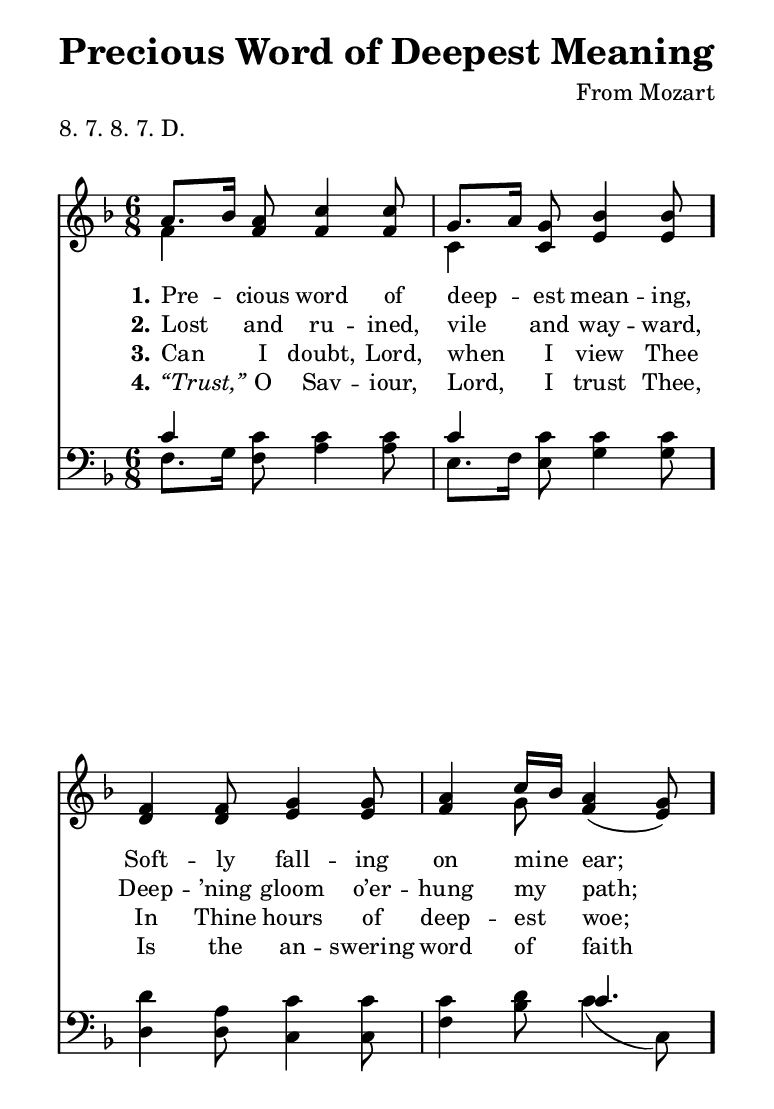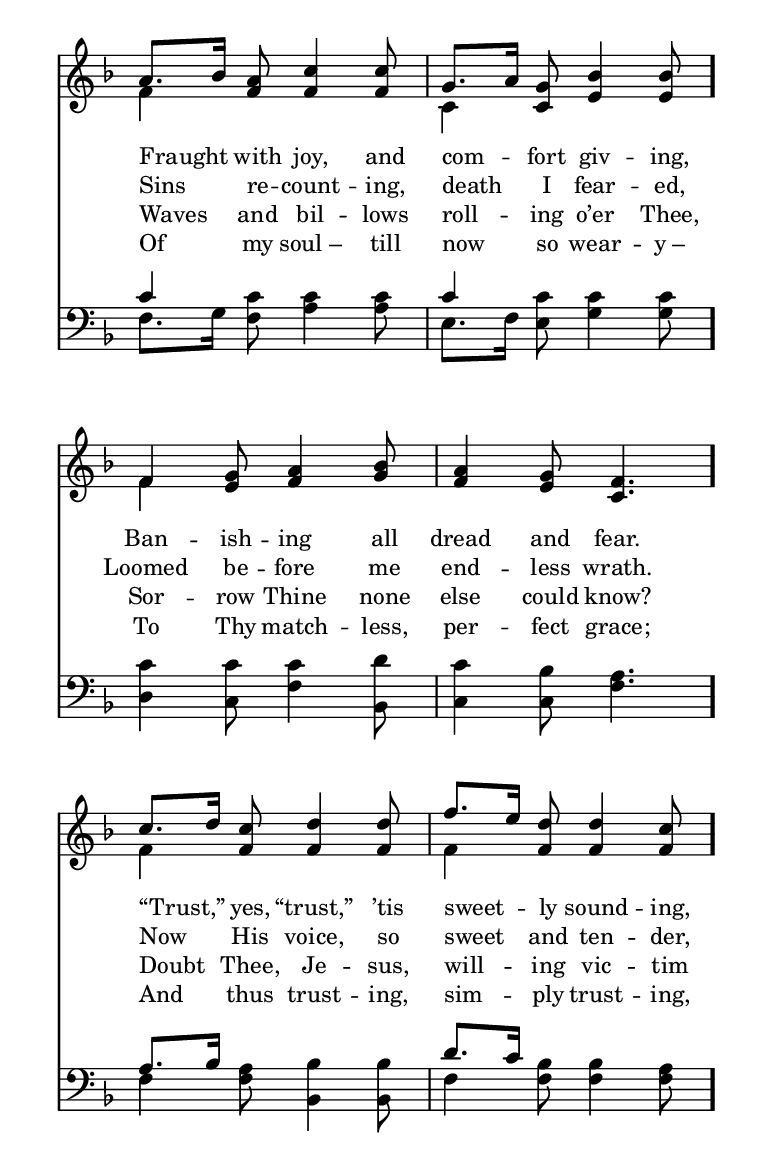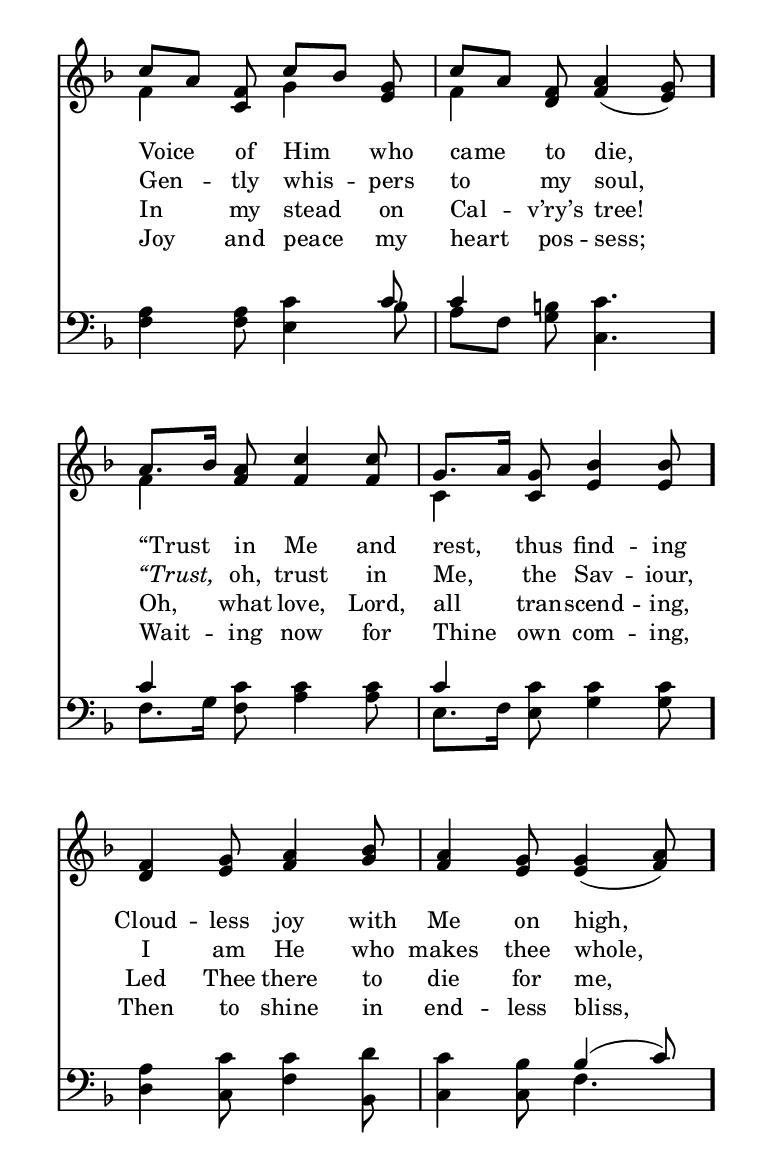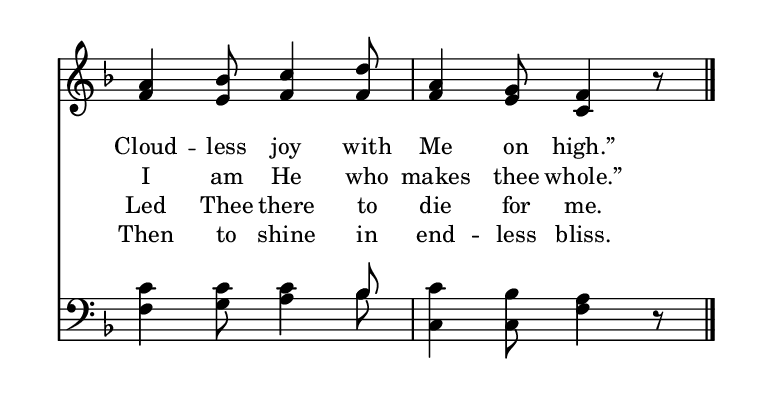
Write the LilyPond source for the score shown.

\include "common/global.ily"
\paper {
  \include "common/paper.ily"
  ragged-last-bottom = ##t
  page-count = #(cond (is-eogsized 2) (#t #f))
  system-count = #(cond (is-eogsized 6) (#t #f))
}

\header{
  hymnnumber = "260"
  title = "Precious Word of Deepest Meaning"
  tunename = ""
  meter = "8. 7. 8. 7. D."
  poet = ""
  composer = "From Mozart"
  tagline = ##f
}

global = {
  \include "common/overrides.ily"
  \override Staff.TimeSignature.style = #'numbered
  \time 6/8
  \override Score.MetronomeMark.transparent = ##t % hide all fermata changes too
  \tempo 4=80
  \key f \major
  \autoBeamOff
}

notesSoprano = {
\global
\relative c'' {

  a8.[ bes16] a8 c4 c8 | g8.[ a16] g8 bes4 bes8 |
  f4 f8 g4 g8 | a4 c16[ bes] a4( g8) |
  a8.[ bes16] a8 c4 c8 | g8.[ a16] g8 bes4 bes8 |
  f4 g8 a4 bes8 | a4 g8 f4.

  c'8.[ d16] c8 d4 d8 | f8.[ e16] d8 d4 c8 |
  c8[ a] f c'[ bes] g | c[ a] f a4( g8) |
  a8.[ bes16] a8 c4 c8 | g8.[ a16] g8 bes4 bes8 |
  f4 g8 a4 bes8 | a4 g8 g4( a8) |
  a4 bes8 c4 d8 | a4 g8 f4 r8 |

  \bar "|."

}
}

notesAlto = {
\global
\relative e' {

  f4 f8 f4 f8 | c4 c8 e4 e8 |
  d4 d8 e4 e8 | f4 g8 f4( e8) |
  f4 f8 f4 f8 | c4 c8 e4 e8 |
  f4 e8 f4 g8 | f4 e8 c4. |

  f4 f8 f4 f8 | f4 f8 f4 f8 |
  f4 c8 g'4 e8 | f4 d8 f4( e8) |
  f4 f8 f4 f8 | c4 c8 e4 e8 |
  d4 e8 f4 g8 | f4 e8 e4( f8) |
  f4 e8 f4 f8 | f4 e8 c4 r8 |

}
}

notesTenor = {
\global
\relative a {

  c4 c8 c4 c8 | c4 c8 c4 c8 |
  d4 a8 c4 c8 | c4 d8 c4. |
  c4 c8 c4 c8 | c4 c8 c4 c8 |
  c4 c8 c4 d8 | c4 bes8 a4. |
  a8.[ bes16] a8 bes4 bes8 | d8.[ c16] bes8 bes4 a8 |
  a4 a8 c4 c8 | c4 b8 c4. |
  c4 c8 c4 c8 | c4 c8 c4 c8 |
  a4 c8 c4 d8 | c4 bes8 bes4( c8) |
  c4 c8 c4 bes8 | c4 bes8 a4 r8 |

}
}

notesBass = {
\global
\relative f {

  f8.[ g16] f8 a4 a8 | e8.[ f16] e8 g4 g8 |
  d4 d8 c4 c8 | f4 bes8 c4( c,8) |
  f8.[ g16] f8 a4 a8 | e8.[ f16] e8 g4 g8 |
  d4 c8 f4 bes,8 | c4 c8 f4. |
  f4 f8 bes,4 bes8 | f'4 f8 f4 f8 |
  f4 f8 e4 bes'8 | a8[ f] g c,4. |
  f8.[ g16] f8 a4 a8 | e8.[ f16] e8 g4 g8 |
  d4 c8 f4 bes,8 | c4 c8 f4. |
  f4 g8 a4 bes8 | c,4 c8 f4 r8 |

}
}

wordsA = \lyricmode {
\set stanza = "1."

Pre -- cious word of deep -- est mean -- ing, \bar "."
Soft -- ly fall -- ing on mine ear; \bar "."
Fraught with joy, and com -- fort giv -- ing, \bar "."
Ban -- ish -- ing all dread and fear. \bar "."
“Trust,” yes, “trust,” ’tis sweet -- ly sound -- ing, \bar "."
Voice of Him who came to die, \bar "."
“Trust in Me and rest, thus find -- ing \bar "."
Cloud -- less joy with Me on high, \bar "."
Cloud -- less joy with Me on high.” \bar "."

}

wordsB = \lyricmode {
\set stanza = "2."

Lost and ru -- ined, vile and way -- ward,
Deep -- ’ning gloom o’er -- hung my path;
Sins re -- count -- ing, death I fear -- ed,
Loomed be -- fore me end -- less wrath.
Now His voice, so sweet and ten -- der,
Gen -- tly whis -- pers to my soul,
\italicsOn “Trust, \italicsOff oh, trust in Me, the Sav -- iour,
I am He who makes thee whole,
I am He who makes thee whole.”

}

wordsC = \lyricmode {
\set stanza = "3."

Can I doubt, Lord, when I view Thee
In Thine hours of deep -- est woe;
Waves and bil -- lows roll -- ing o’er Thee,
Sor -- row Thine none else could know?
Doubt Thee, Je -- sus, will -- ing vic -- tim
In my stead on Cal -- v’ry’s tree!
Oh, what love, Lord, all tran -- scend -- ing,
Led Thee there to die for me,
Led Thee there to die for me.

}

wordsD = \lyricmode {
\set stanza = "4."

\italicsOn “Trust,” \italicsOff O Sav -- iour, Lord, I trust Thee,
Is the an -- swering word of faith
Of my soul_– till now so wear -- y_–
To Thy match -- less, per -- fect grace;
And thus trust -- ing, sim -- ply trust -- ing,
Joy and peace my heart pos -- sess;
Wait -- ing now for Thine own com -- ing,
Then to shine in end -- less bliss,
Then to shine in end -- less bliss.

}

\score {
  \context ChoirStaff <<
    \context Staff = upper <<
      \set Staff.autoBeaming = ##f
      \set ChoirStaff.systemStartDelimiter = #'SystemStartBar
      \set ChoirStaff.printPartCombineTexts = ##f
      \partcombine #'(2 . 9) \notesSoprano \notesAlto
      \context NullVoice = sopranos { \voiceOne << \notesSoprano >> }
      \context Lyrics = one   \lyricsto sopranos \wordsA
      \context Lyrics = two   \lyricsto sopranos \wordsB
      \context Lyrics = three \lyricsto sopranos \wordsC
      \context Lyrics = four  \lyricsto sopranos \wordsD
    >>
    \context Staff = men <<
      \set Staff.autoBeaming = ##f
      \clef bass
      \set ChoirStaff.printPartCombineTexts = ##f
      \partcombine #'(2 . 9) \notesTenor \notesBass
    >>
  >>
  \layout {
    \include "common/layout.ily"
  }
  \midi{
    \include "common/midi.ily"
  }
}

\version "2.19.49"  % necessary for upgrading to future LilyPond versions.

% vi:set et ts=2 sw=2 ai nocindent syntax=lilypond:
